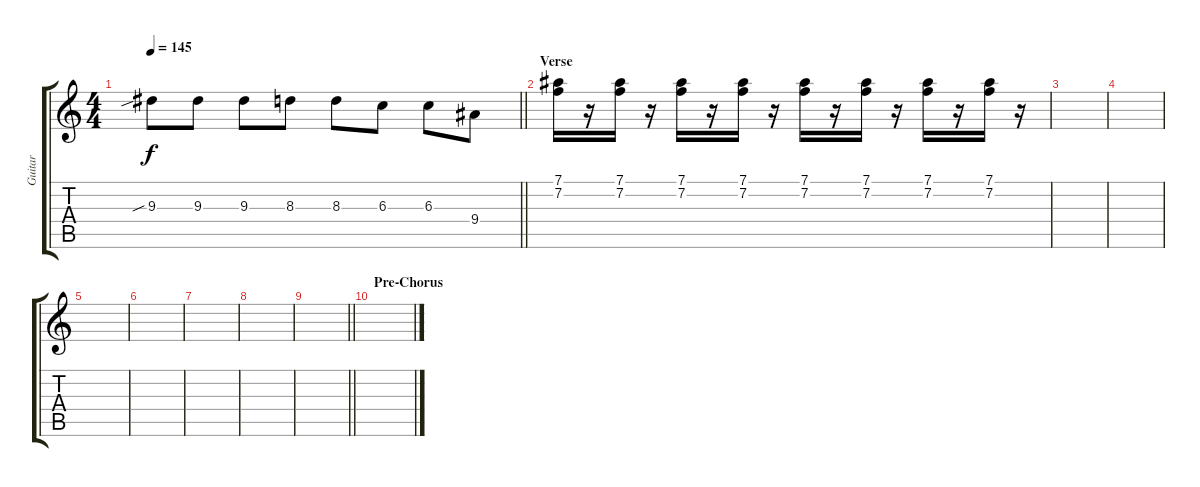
\track ("Guitar" "Guitar") {instrument distortionguitar}
\staff {score tabs}
\tuning (Eb4 Bb3 Gb3 Db3 Ab2 Eb2) {hide}
\ts (4 4)
\tempo 145
\clef g2
\barLineRight lightlight
\ks c
9.3{sib}.8{dy f} 9.3.8 9.3.8 8.3.8 8.3.8 6.3.8 6.3.8 9.4.8 |
\section ("" "Verse")
(7.1 7.2).16{volume 5} r.16 (7.1 7.2).16 r.16 (7.1 7.2).16 r.16 (7.1 7.2).16 r.16 (7.1 7.2).16 r.16 (7.1 7.2).16 r.16 (7.1 7.2).16 r.16 (7.1 7.2).16 r.16 |
|
|
|
|
|
|
\barLineRight lightlight
|
\section ("" "Pre-Chorus")
